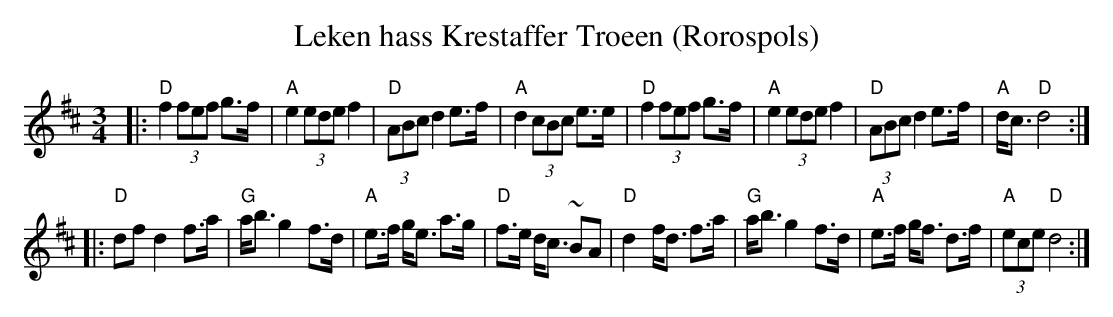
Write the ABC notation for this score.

X:1
T:Leken hass Krestaffer Troeen (R\orospols)
M:3/4
L:1/8
K:D
|:"D"f2 (3fef g>f | "A"e2 (3ede f2 \
| "D"(3ABc d2 e>f | "A"d2 (3cBc e>e \
| "D"f2 (3fef g>f | "A"e2 (3ede f2 \
| "D"(3ABc d2 e>f | "A"d<c "D"d4 :|
|:"D"df d2 f>a | "G"a<b g2 f>d \
| "A"e>f g<e a>g | "D"f>e d<c ~BA \
| "D"d2 f<d f>a | "G"a<b g2 f>d \
| "A"e>f g<f d>f | "A"(3ece "D"d4 :|
